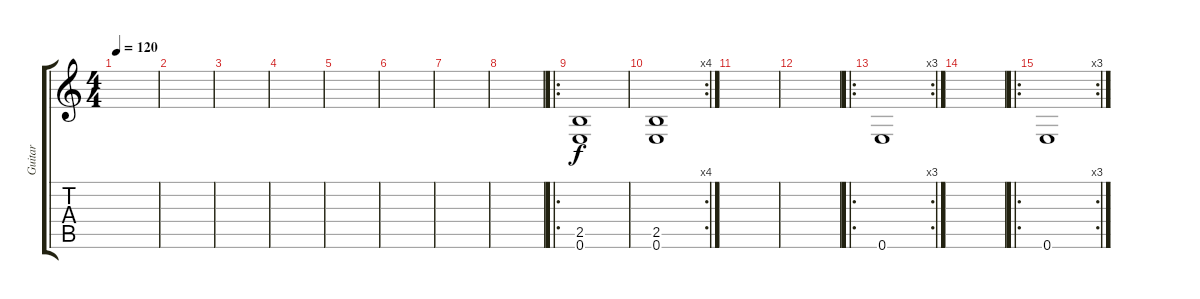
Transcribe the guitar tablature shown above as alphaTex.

\track ("Guitar" "Guitar") {instrument distortionguitar}
\staff {score tabs}
\tuning (E4 B3 G3 D3 A2 E2) {hide}
\ts (4 4)
\tempo 120
\clef g2
\ks c
|
|
|
|
|
|
|
|
\ro
(2.5 0.6).1 |
\rc 4
(2.5 0.6).1 |
|
|
\ro
\rc 3
0.6.1 |
|
\ro
\rc 3
0.6.1
